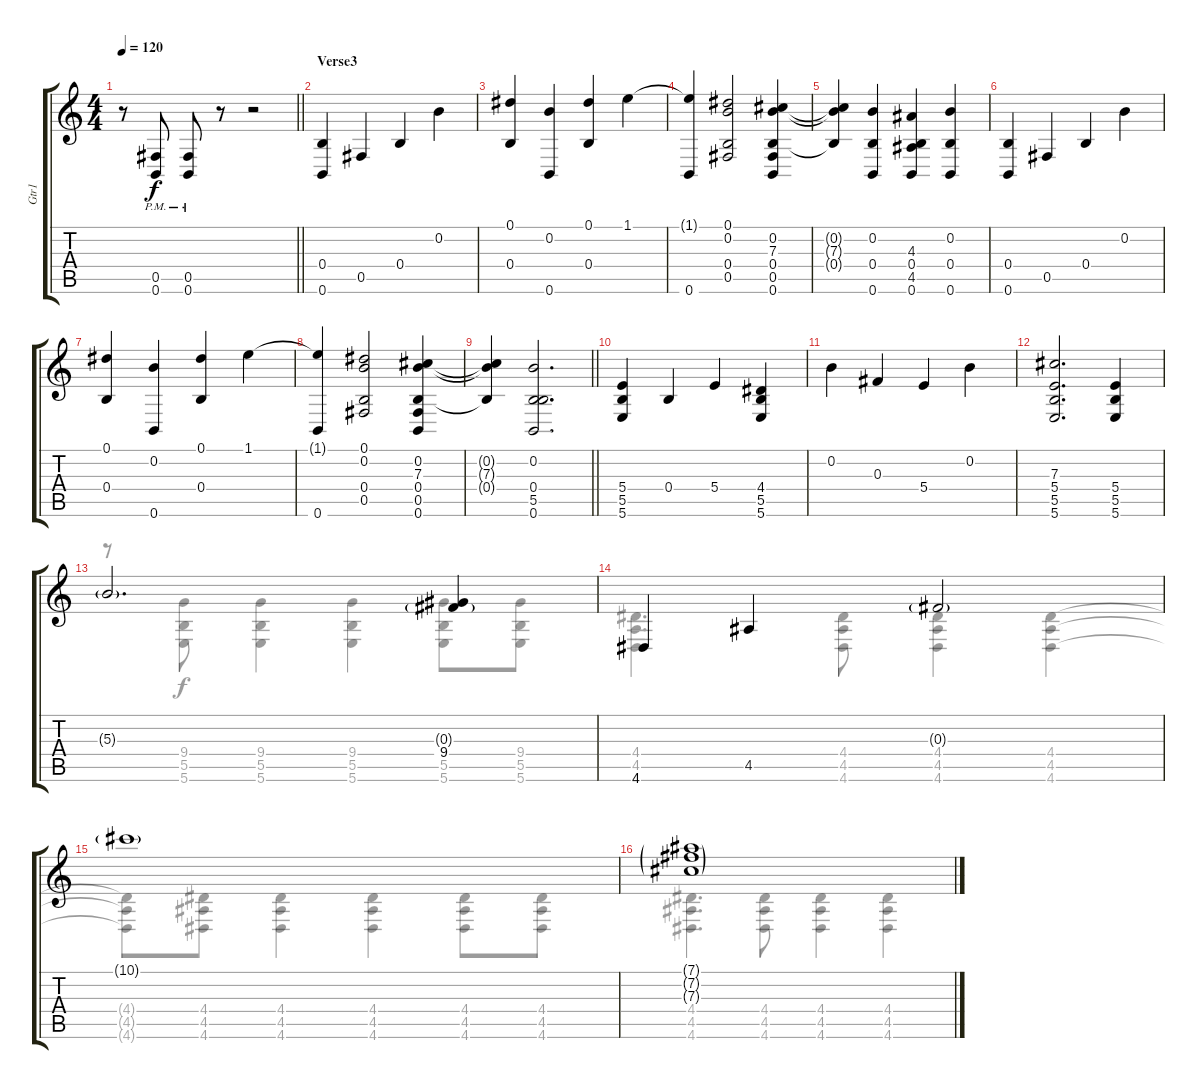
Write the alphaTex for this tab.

\track ("Gtr1" "Gtr1") {instrument acousticguitarsteel}
\staff {score tabs}
\tuning (Eb4 B3 Gb3 B2 Gb2 B1) {hide}
\voice
\ts (4 4)
\tempo 120
\clef g2
\barLineRight lightlight
\ks c
r.8{dy f} (0.5{pm} 0.6).8 (0.5{pm} 0.6).8 r.8 r.2 |
\section ("" "Verse3")
(0.4 0.6).4{volume 10 balance 4 instrument acousticguitarsteel} 0.5.4 0.4.4 0.2.4 |
(0.1 0.4).4 (0.2 0.6).4 (0.1 0.4).4 1.1.4 |
(1.1{t} 0.6).4 (0.1 0.2 0.4 0.5).2 (0.2 7.3 0.4 0.5 0.6).4 |
(0.2{t} 7.3{t} 0.4{t}).4 (0.2 0.4 0.6).4 (4.3 0.4 4.5 0.6).4 (0.2 0.4 0.6).4 |
(0.4 0.6).4 0.5.4 0.4.4 0.2.4 |
(0.1 0.4).4 (0.2 0.6).4 (0.1 0.4).4 1.1.4 |
(1.1{t} 0.6).4 (0.1 0.2 0.4 0.5).2 (0.2 7.3 0.4 0.5 0.6).4 |
\barLineRight lightlight
(0.2{t} 7.3{t} 0.4{t}).4 (0.2 0.4 5.5 0.6).2{d} |
\section ("" "")
(5.4 5.5 5.6).4 0.4.4 5.4.4 (4.4 5.5 5.6).4 |
0.2.4 0.3.4 5.4.4 0.2.4 |
(7.3 5.4 5.5 5.6).2{d} (5.4 5.5 5.6).4 |
5.3{g}.2{d} (0.3{g} 9.4).4 |
4.6.4 4.5.4 0.3{g}.2 |
10.1{g}.1 |
(7.1{g} 7.2{g} 7.3{g}).1
\voice
\clef g2
\ottava regular
\simile none
\barLineRight lightlight
\ks c
|
|
|
|
|
|
|
|
\barLineRight lightlight
|
|
|
|
r.8 (9.4 5.5 5.6).8 (9.4 5.5 5.6).4 (9.4 5.5 5.6).4 (9.4 5.5 5.6).8 (9.4 5.5 5.6).8 |
(4.4 4.5 4.6).4{d} (4.4 4.5 4.6).8 (4.4 4.5 4.6).4 (4.4 4.5 4.6).4 |
(4.4{t} 4.5{t} 4.6{t}).8 (4.4 4.5 4.6).8 (4.4 4.5 4.6).4 (4.4 4.5 4.6).4 (4.4 4.5 4.6).8 (4.4 4.5 4.6).8 |
(4.4 4.5 4.6).4{d} (4.4 4.5 4.6).8 (4.4 4.5 4.6).4 (4.4 4.5 4.6).4
